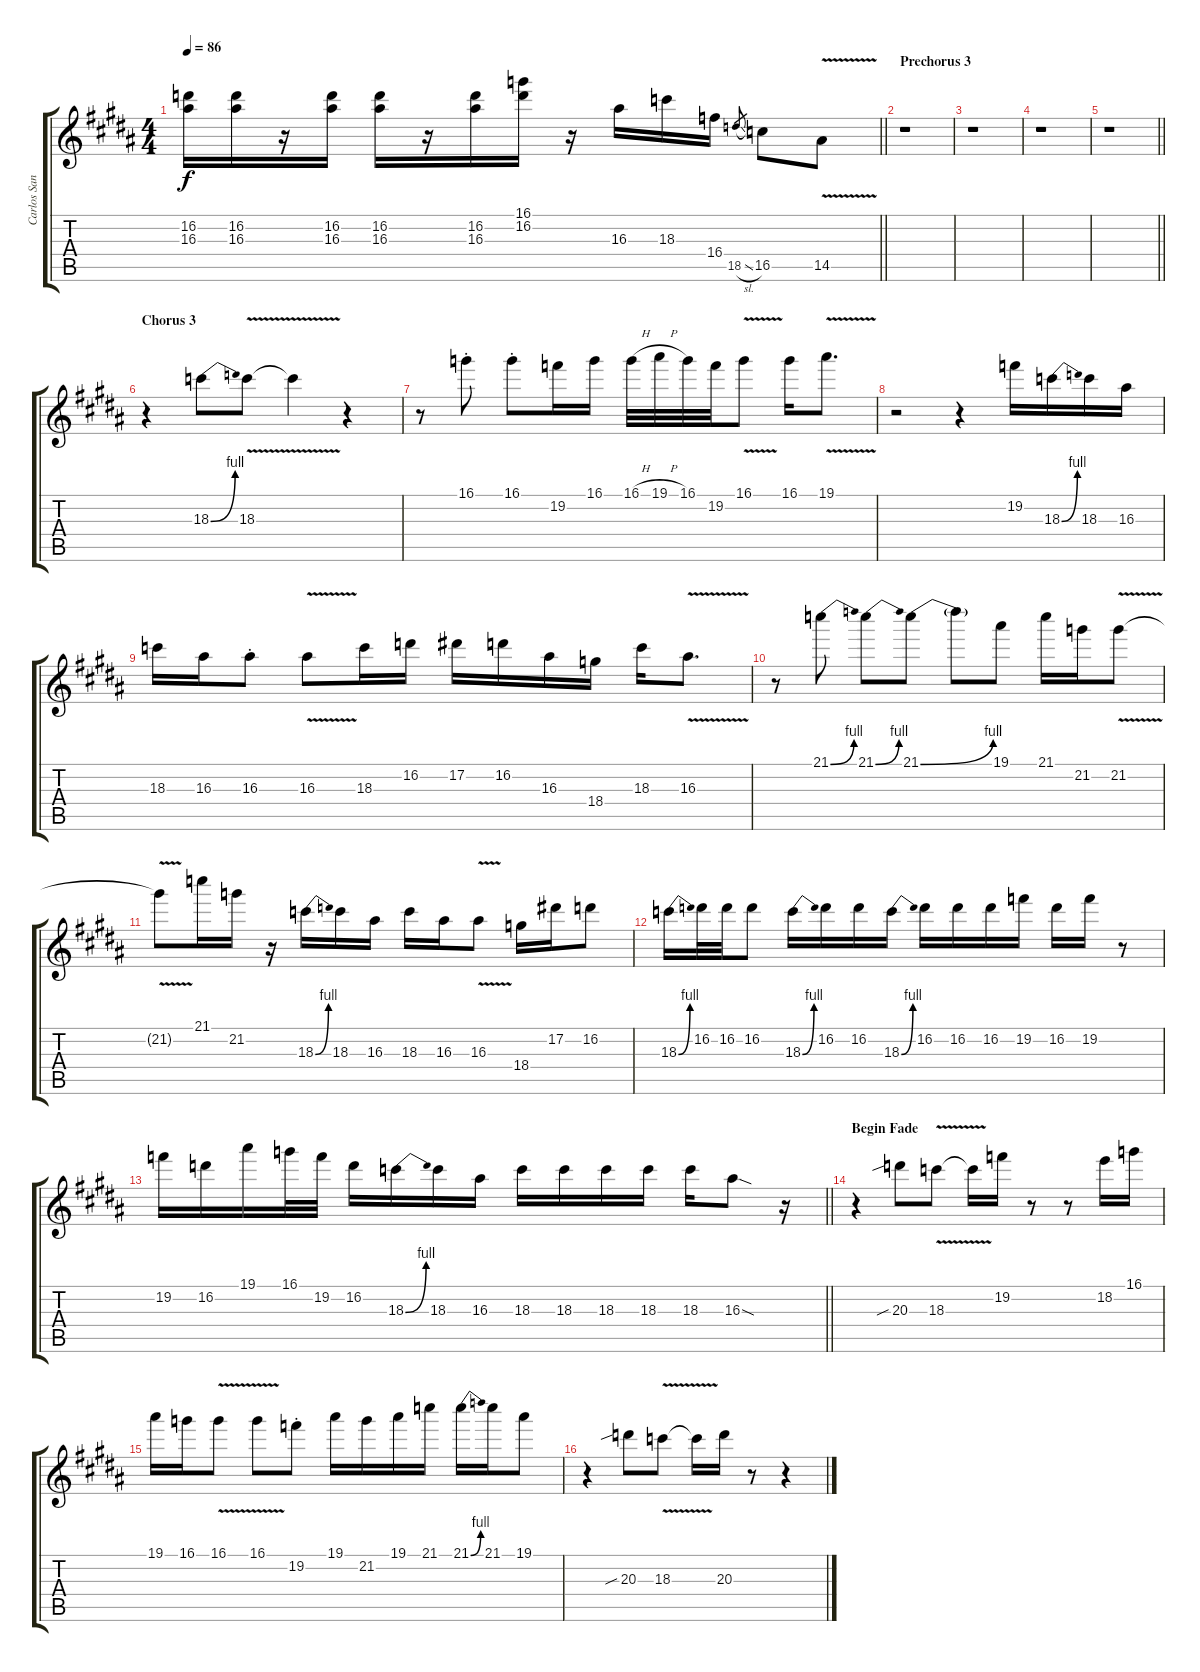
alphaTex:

\track ("Carlos Santana (Electric 1)" "Carlos San") {instrument distortionguitar}
\staff {score tabs}
\tuning (Eb4 Bb3 Gb3 Db3 Ab2 Eb2) {hide}
\ts (4 4)
\tempo 86
\clef g2
\barLineRight lightlight
\ks b
(16.2 16.3).16{dy f} (16.2 16.3).16 r.16 (16.2 16.3).16 (16.2 16.3).16 r.16 (16.2 16.3).16 (16.1 16.2).16 r.16 16.3.16 18.3.16 16.4.16 18.5{sl}.8{gr} 16.5.8 14.5{v}.8 |
\section ("" "Prechorus 3")
r.1 |
r.1 |
r.1 |
\barLineRight lightlight
r.1 |
\section ("" "Chorus 3")
r.4 18.3{be (bend 0 0 60 4)}.8 18.3{v}.8 18.3{t}.4 r.4 |
r.8 16.1{st}.8 16.1{st}.8 19.2.16 16.1.16 16.1{h}.32 19.1{h}.32 16.1.32 19.2.32 16.1{v}.8 16.1.16 19.1{v}.8{d} |
r.2 r.4 19.2.16 18.3{be (bend 0 0 60 4)}.16 18.3.16 16.3.16 |
18.3.16 16.3.16 16.3{st}.8 16.3{v}.8 18.3.16 16.2.16 17.2.16 16.2.16 16.3.16 18.4.16 18.3.16 16.3{v}.8{d} |
r.8 21.1{be (bend 0 0 60 4)}.8 21.1{be (bend 0 0 60 4)}.8 21.1{be (bend 0 0 60 4)}.8 21.1{t}.8 19.1.8 21.1.16 21.2.16 21.2{v}.8 |
21.2{t}.8 21.1.16 21.2.16 r.16 18.3{be (bend 0 0 60 4)}.16 18.3.16 16.3.16 18.3.16 16.3.16 16.3{v}.8 18.4.16 17.2.16 16.2.8 |
18.3{be (bend 0 0 60 4)}.16 16.2.32 16.2.32 16.2.8 18.3{be (bend 0 0 60 4)}.16 16.2.16 16.2.16 18.3{be (bend 0 0 60 4)}.16 16.2.16 16.2.16 16.2.16 19.2.16 16.2.16 19.2.16 r.8 |
\barLineRight lightlight
19.2.16 16.2.16 19.1.16 16.1.32 19.2.32 16.2.16 18.3{be (bend 0 0 60 4)}.16 18.3.16 16.3.16 18.3.16 18.3.16 18.3.16 18.3.16 18.3.16 16.3{sod}.8 r.16 |
\section ("" "Begin Fade")
r.4{volume 2} 20.3{sib}.8 18.3{v}.8 18.3{t}.16 19.2.16 r.8 r.8 18.2.16 16.1.16 |
19.1.16 16.1.16 16.1{v}.8 16.1{v}.8 19.2{st}.8 19.1.16 21.2.16 19.1.16 21.1.16 21.1{be (bend 0 0 60 4)}.16 21.1.16 19.1.8 |
r.4 20.3{sib}.8 18.3{v}.8 18.3{t}.16 20.3.16 r.8 r.4
